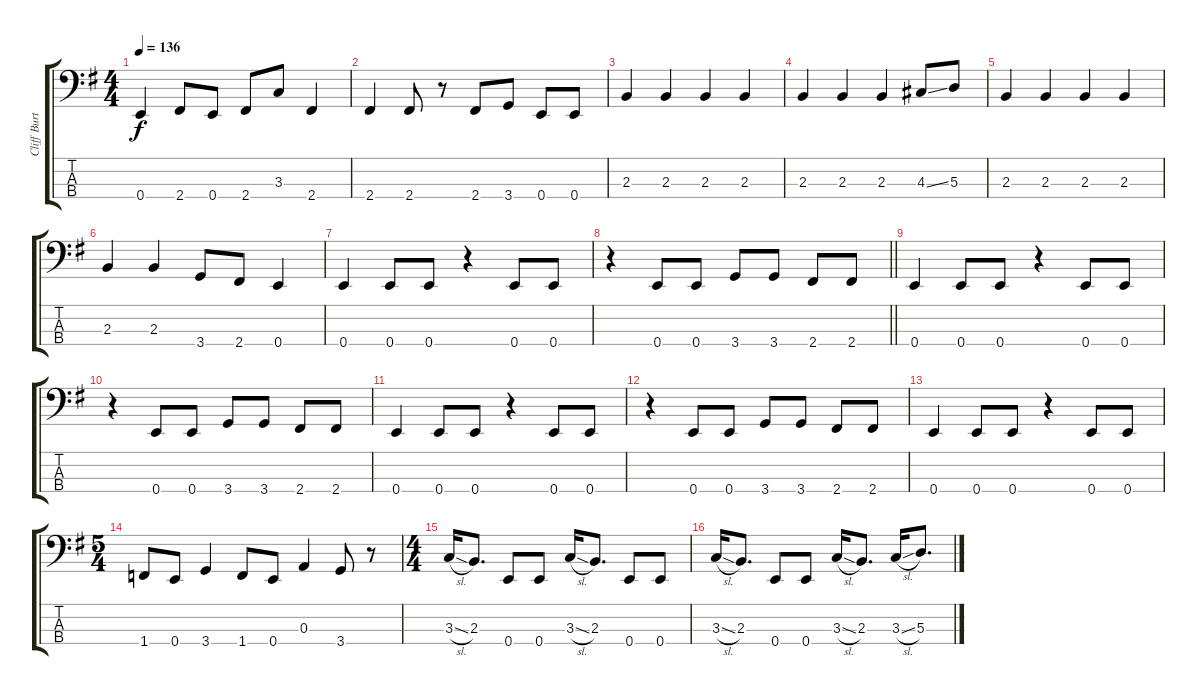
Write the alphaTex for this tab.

\track ("Cliff Burton" "Cliff Burt") {instrument electricbassfinger}
\staff {score tabs}
\tuning (G2 D2 A1 E1) {hide}
\ts (4 4)
\tempo 136
\clef f4
\ks eminor
0.4.4{dy f} 2.4.8 0.4.8 2.4.8 3.3.8 2.4.4 |
2.4.4 2.4.8 r.8 2.4.8 3.4.8 0.4.8 0.4.8 |
2.3.4 2.3.4 2.3.4 2.3.4 |
2.3.4 2.3.4 2.3.4 4.3{ss}.8 5.3.8 |
2.3.4 2.3.4 2.3.4 2.3.4 |
2.3.4 2.3.4 3.4.8 2.4.8 0.4.4 |
0.4.4 0.4.8 0.4.8 r.4 0.4.8 0.4.8 |
\barLineRight lightlight
r.4 0.4.8 0.4.8 3.4.8 3.4.8 2.4.8 2.4.8 |
0.4.4 0.4.8 0.4.8 r.4 0.4.8 0.4.8 |
r.4 0.4.8 0.4.8 3.4.8 3.4.8 2.4.8 2.4.8 |
0.4.4 0.4.8 0.4.8 r.4 0.4.8 0.4.8 |
r.4 0.4.8 0.4.8 3.4.8 3.4.8 2.4.8 2.4.8 |
0.4.4 0.4.8 0.4.8 r.4 0.4.8 0.4.8 |
\ts (5 4)
1.4.8 0.4.8 3.4.4 1.4.8 0.4.8 0.3.4 3.4.8 r.8 |
\ts (4 4)
3.3{sl}.16 2.3.8{d} 0.4.8 0.4.8 3.3{sl}.16 2.3.8{d} 0.4.8 0.4.8 |
3.3{sl}.16 2.3.8{d} 0.4.8 0.4.8 3.3{sl}.16 2.3.8{d} 3.3{sl}.16 5.3.8{d}
